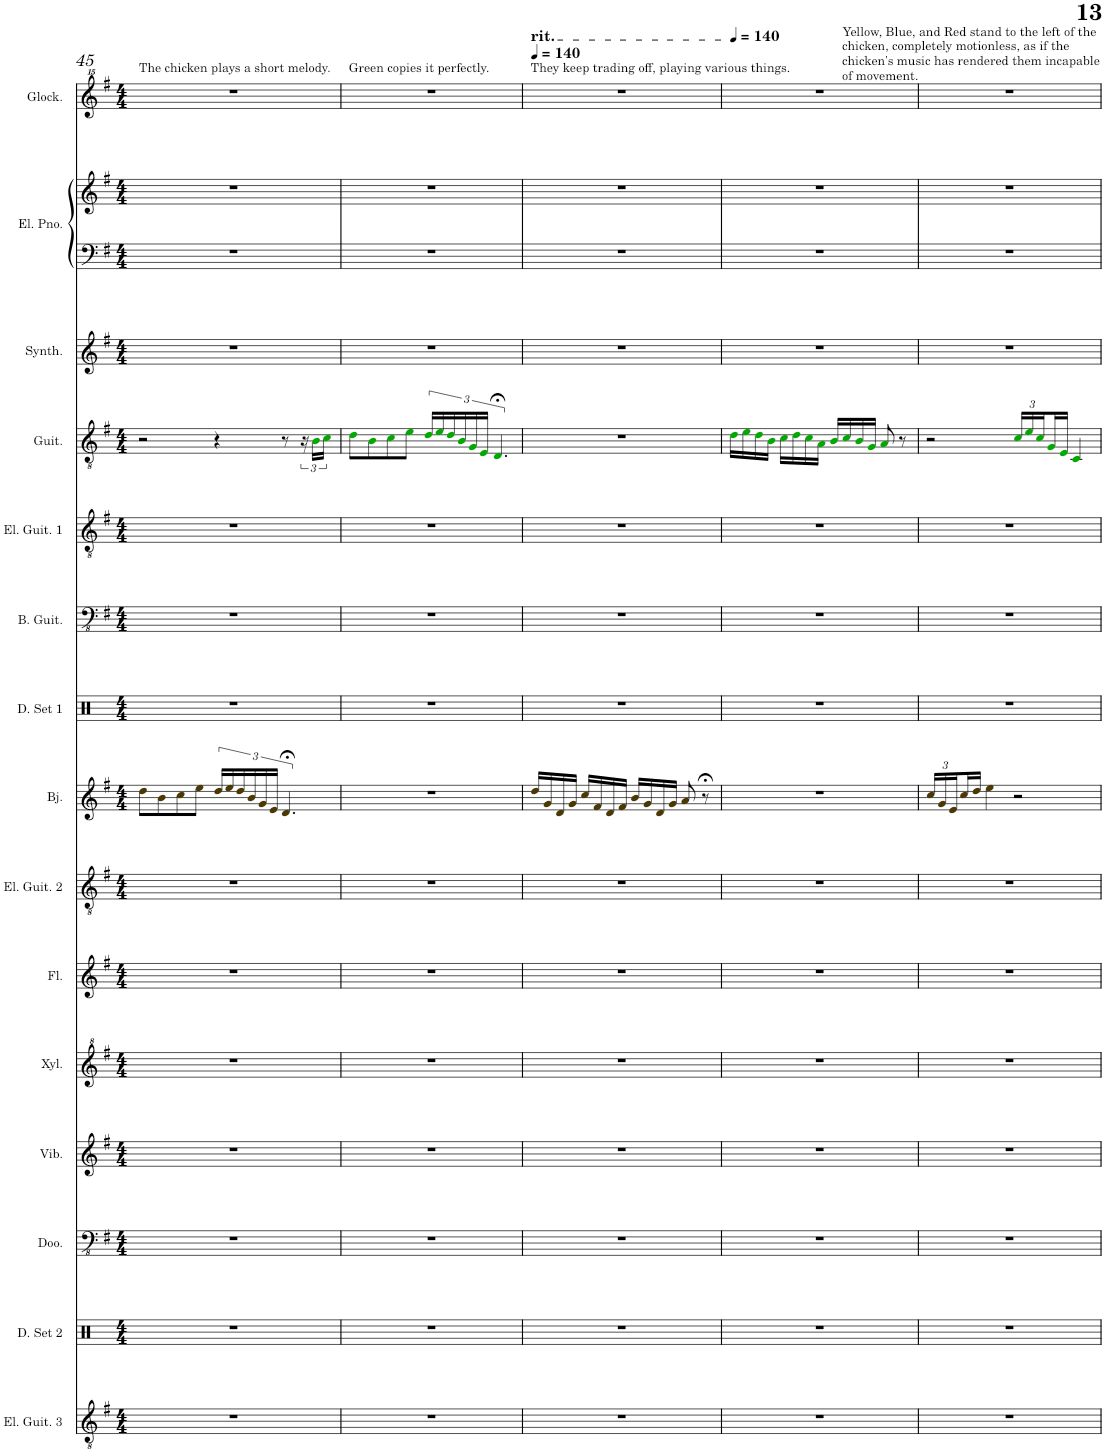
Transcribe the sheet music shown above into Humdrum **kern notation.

**kern	**kern	**kern	**kern	**kern	**kern	**kern	**kern	**kern	**kern	**kern	**kern	**kern	**kern	**kern	**kern
*part15	*part14	*part13	*part12	*part11	*part10	*part9	*part8	*part7	*part6	*part5	*part4	*part3	*part2	*part2	*part1
*staff16	*staff15	*staff14	*staff13	*staff12	*staff11	*staff10	*staff9	*staff8	*staff7	*staff6	*staff5	*staff4	*staff3	*staff2	*staff1
*I"Electric Guitar 3	*I"Drumset 2	*I"Didgeridoo	*I"Vibraphone	*I"Xylophone	*I"Flute	*I"Electric Guitar 2	*I"Banjo	*I"Drumset 1	*I"Bass Guitar	*I"Electric Guitar 1	*I"Guitar	*I"Square Synthesizer	*I"Electric Piano	*	*I"Glockenspiel
*I'El. Guit. 3	*I'D. Set 2	*I'Doo.	*I'Vib.	*I'Xyl.	*I'Fl.	*I'El. Guit. 2	*I'Bj.	*I'D. Set 1	*I'B. Guit.	*I'El. Guit. 1	*I'Guit.	*I'Synth.	*I'El. Pno.	*	*I'Glock.
!!LO:PB:g=z
*clefGv2	*clefX	*clefFv4	*clefG2	*clefG^2	*clefG2	*clefGv2	*clefG2	*clefX	*clefFv4	*clefGv2	*clefGv2	*clefG2	*clefF4	*clefG2	*clefG^^2
*k[f#]	*k[]	*k[f#]	*k[f#]	*k[f#]	*k[f#]	*k[f#]	*k[f#]	*k[]	*k[f#]	*k[f#]	*k[f#]	*k[f#]	*k[f#]	*k[f#]	*k[f#]
*M4/4	*M4/4	*M4/4	*M4/4	*M4/4	*M4/4	*M4/4	*M4/4	*M4/4	*M4/4	*M4/4	*M4/4	*M4/4	*M4/4	*M4/4	*M4/4
=45	=45	=45	=45	=45	=45	=45	=45	=45	=45	=45	=45	=45	=45	=45	=45
!	!	!	!	!	!	!	!	!	!	!	!	!	!	!	!LO:TX:a:t=The chicken plays a short melody.
1r	1r	1r	1r	1r	1r	1r	8ddi\L	1r	1r	1r	2r	1r	1r	1r	1r
.	.	.	.	.	.	.	8bi\	.	.	.	.	.	.	.	.
.	.	.	.	.	.	.	8cci\	.	.	.	.	.	.	.	.
.	.	.	.	.	.	.	8eei\J	.	.	.	.	.	.	.	.
.	.	.	.	.	.	.	24ddi/LL	.	.	.	4r	.	.	.	.
.	.	.	.	.	.	.	24eei/	.	.	.	.	.	.	.	.
.	.	.	.	.	.	.	24ddi/	.	.	.	.	.	.	.	.
.	.	.	.	.	.	.	24bi/	.	.	.	.	.	.	.	.
.	.	.	.	.	.	.	24gi/	.	.	.	.	.	.	.	.
.	.	.	.	.	.	.	24ei/JJ	.	.	.	.	.	.	.	.
.	.	.	.	.	.	.	6.d;<i/	.	.	.	8r	.	.	.	.
.	.	.	.	.	.	.	.	.	.	.	24r	.	.	.	.
.	.	.	.	.	.	.	.	.	.	.	24Bj\LL	.	.	.	.
.	.	.	.	.	.	.	.	.	.	.	24cj\JJ	.	.	.	.
=46	=46	=46	=46	=46	=46	=46	=46	=46	=46	=46	=46	=46	=46	=46	=46
!	!	!	!	!	!	!	!	!	!	!	!	!	!	!	!LO:TX:a:t=Green copies it perfectly.
1r	1r	1r	1r	1r	1r	1r	1r	1r	1r	1r	8dj\L	1r	1r	1r	1r
.	.	.	.	.	.	.	.	.	.	.	8Bj\	.	.	.	.
.	.	.	.	.	.	.	.	.	.	.	8cj\	.	.	.	.
.	.	.	.	.	.	.	.	.	.	.	8ej\J	.	.	.	.
.	.	.	.	.	.	.	.	.	.	.	24dj/LL	.	.	.	.
.	.	.	.	.	.	.	.	.	.	.	24ej/	.	.	.	.
.	.	.	.	.	.	.	.	.	.	.	24dj/	.	.	.	.
.	.	.	.	.	.	.	.	.	.	.	24Bj/	.	.	.	.
.	.	.	.	.	.	.	.	.	.	.	24Gj/	.	.	.	.
.	.	.	.	.	.	.	.	.	.	.	24Ej/JJ	.	.	.	.
.	.	.	.	.	.	.	.	.	.	.	6.D;<j/	.	.	.	.
=47	=47	=47	=47	=47	=47	=47	=47	=47	=47	=47	=47	=47	=47	=47	=47
*	*	*	*	*	*	*	*	*	*	*	*	*	*	*	*MM140
!	!	!	!	!	!	!	!	!	!	!	!	!	!	!	!LO:TX:a:t=They keep trading off, playing various things.
!	!	!	!	!	!	!	!	!	!	!	!	!	!	!	!LO:TX:a:t=rit.
1r	1r	1r	1r	1r	1r	1r	16ddi/LL	1r	1r	1r	1r	1r	1r	1r	1r
.	.	.	.	.	.	.	16gi/	.	.	.	.	.	.	.	.
.	.	.	.	.	.	.	16di/	.	.	.	.	.	.	.	.
.	.	.	.	.	.	.	16gi/JJ	.	.	.	.	.	.	.	.
.	.	.	.	.	.	.	16cci/LL	.	.	.	.	.	.	.	.
.	.	.	.	.	.	.	16f#i/	.	.	.	.	.	.	.	.
.	.	.	.	.	.	.	16di/	.	.	.	.	.	.	.	.
.	.	.	.	.	.	.	16f#i/JJ	.	.	.	.	.	.	.	.
.	.	.	.	.	.	.	16bi/LL	.	.	.	.	.	.	.	.
.	.	.	.	.	.	.	16gi/	.	.	.	.	.	.	.	.
.	.	.	.	.	.	.	16di/	.	.	.	.	.	.	.	.
.	.	.	.	.	.	.	16gi/JJ	.	.	.	.	.	.	.	.
.	.	.	.	.	.	.	8ai/	.	.	.	.	.	.	.	.
.	.	.	.	.	.	.	8r;<	.	.	.	.	.	.	.	.
=48	=48	=48	=48	=48	=48	=48	=48	=48	=48	=48	=48	=48	=48	=48	=48
*	*	*	*	*	*	*	*	*	*	*	*	*	*	*	*MM140
1r	1r	1r	1r	1r	1r	1r	1r	1r	1r	1r	16dj\LL	1r	1r	1r	1r
.	.	.	.	.	.	.	.	.	.	.	16ej\	.	.	.	.
.	.	.	.	.	.	.	.	.	.	.	16dj\	.	.	.	.
.	.	.	.	.	.	.	.	.	.	.	16Bj\JJ	.	.	.	.
.	.	.	.	.	.	.	.	.	.	.	16cj\LL	.	.	.	.
.	.	.	.	.	.	.	.	.	.	.	16dj\	.	.	.	.
.	.	.	.	.	.	.	.	.	.	.	16cj\	.	.	.	.
.	.	.	.	.	.	.	.	.	.	.	16Aj\JJ	.	.	.	.
.	.	.	.	.	.	.	.	.	.	.	16Bj/LL	.	.	.	.
.	.	.	.	.	.	.	.	.	.	.	16cj/	.	.	.	.
.	.	.	.	.	.	.	.	.	.	.	16Bj/	.	.	.	.
.	.	.	.	.	.	.	.	.	.	.	16Gj/JJ	.	.	.	.
.	.	.	.	.	.	.	.	.	.	.	8Aj/	.	.	.	.
.	.	.	.	.	.	.	.	.	.	.	8r	.	.	.	.
=49	=49	=49	=49	=49	=49	=49	=49	=49	=49	=49	=49	=49	=49	=49	=49
*	*	*	*	*	*	*	*Xbrackettup	*	*	*	*	*	*	*	*
!	!	!	!	!	!	!	!	!	!	!	!	!	!	!	!LO:TX:a:t=Yellow, Blue, and Red stand to the left of the
!	!	!	!	!	!	!	!	!	!	!	!	!	!	!	!LO:TX:a:t=chicken, completely motionless, as if the
!	!	!	!	!	!	!	!	!	!	!	!	!	!	!	!LO:TX:a:t=chicken's music has rendered them incapable
!	!	!	!	!	!	!	!	!	!	!	!	!	!	!	!LO:TX:a:t=of movement.
1r	1r	1r	1r	1r	1r	1r	24cci/LL	1r	1r	1r	2r	1r	1r	1r	1r
.	.	.	.	.	.	.	24gi/	.	.	.	.	.	.	.	.
.	.	.	.	.	.	.	24ei/	.	.	.	.	.	.	.	.
.	.	.	.	.	.	.	16cci/	.	.	.	.	.	.	.	.
.	.	.	.	.	.	.	16ddi/JJ	.	.	.	.	.	.	.	.
.	.	.	.	.	.	.	4eei\	.	.	.	.	.	.	.	.
*	*	*	*	*	*	*	*	*	*	*	*Xbrackettup	*	*	*	*
.	.	.	.	.	.	.	2r	.	.	.	24cj/LL	.	.	.	.
.	.	.	.	.	.	.	.	.	.	.	24ej/	.	.	.	.
.	.	.	.	.	.	.	.	.	.	.	24cj/	.	.	.	.
.	.	.	.	.	.	.	.	.	.	.	16Gj/	.	.	.	.
.	.	.	.	.	.	.	.	.	.	.	16Ej/JJ	.	.	.	.
.	.	.	.	.	.	.	.	.	.	.	4Cj/	.	.	.	.
=	=	=	=	=	=	=	=	=	=	=	=	=	=	=	=
*-	*-	*-	*-	*-	*-	*-	*-	*-	*-	*-	*-	*-	*-	*-	*-
